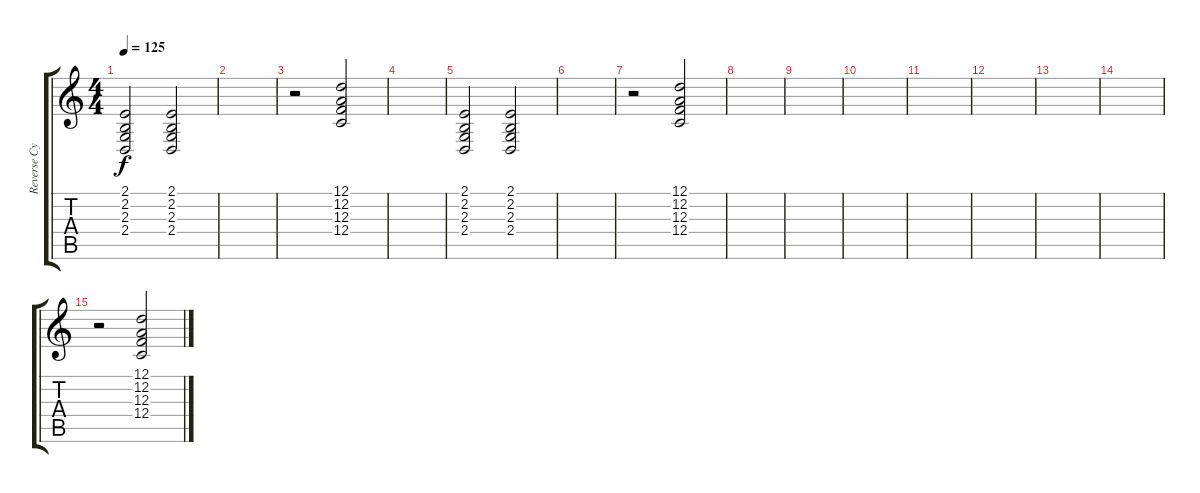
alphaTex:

\track ("Reverse Cymbals" "Reverse Cy") {instrument reversecymbal}
\staff {score tabs}
\tuning (D4 A3 F3 C3 G2 D2) {hide}
\ts (4 4)
\tempo 125
\clef g2
\ks c
(2.1 2.2 2.3 2.4).2{dy f} (2.1 2.2 2.3 2.4).2 |
|
r.2 (12.1 12.2 12.3 12.4).2 |
|
(2.1 2.2 2.3 2.4).2 (2.1 2.2 2.3 2.4).2 |
|
r.2 (12.1 12.2 12.3 12.4).2 |
|
|
|
|
|
|
|
r.2 (12.1 12.2 12.3 12.4).2
